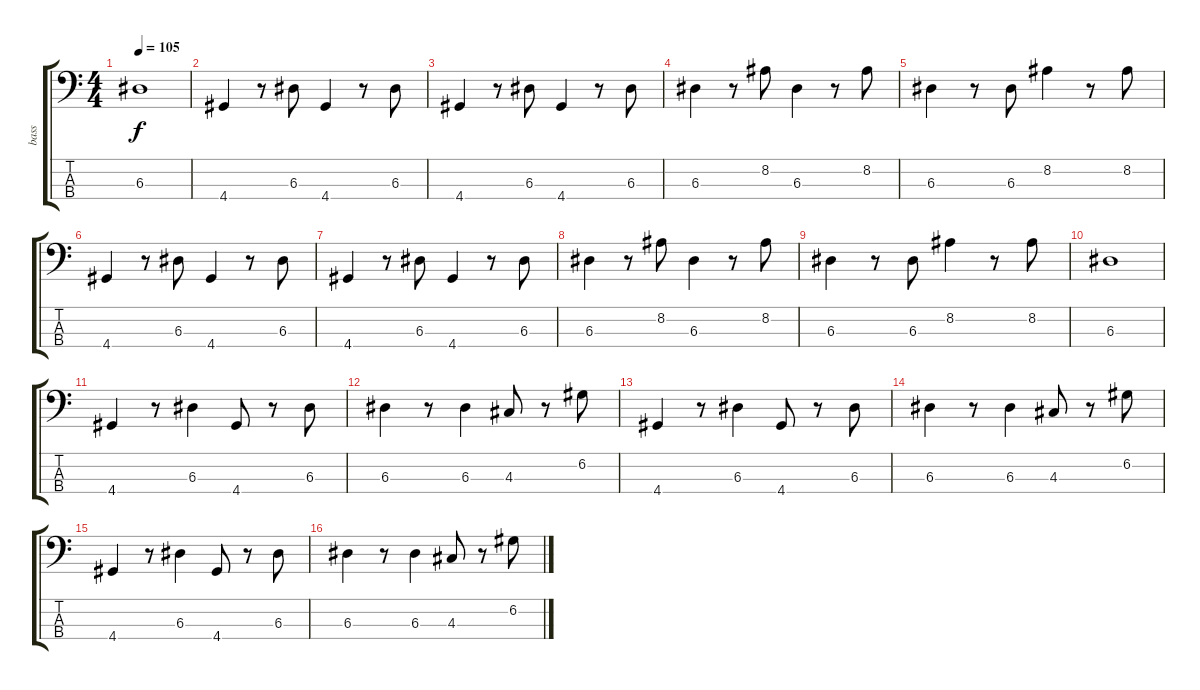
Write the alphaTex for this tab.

\track ("bass" "bass") {instrument electricbassfinger}
\staff {score tabs}
\tuning (G2 D2 A1 E1) {hide}
\ts (4 4)
\tempo 105
\clef f4
\ks c
6.3.1{dy f} |
4.4.4 r.8 6.3.8 4.4.4 r.8 6.3.8 |
4.4.4 r.8 6.3.8 4.4.4 r.8 6.3.8 |
6.3.4 r.8 8.2.8 6.3.4 r.8 8.2.8 |
6.3.4 r.8 6.3.8 8.2.4 r.8 8.2.8 |
4.4.4 r.8 6.3.8 4.4.4 r.8 6.3.8 |
4.4.4 r.8 6.3.8 4.4.4 r.8 6.3.8 |
6.3.4 r.8 8.2.8 6.3.4 r.8 8.2.8 |
6.3.4 r.8 6.3.8 8.2.4 r.8 8.2.8 |
6.3.1 |
4.4.4 r.8 6.3.4 4.4.8 r.8 6.3.8 |
6.3.4 r.8 6.3.4 4.3.8 r.8 6.2.8 |
4.4.4 r.8 6.3.4 4.4.8 r.8 6.3.8 |
6.3.4 r.8 6.3.4 4.3.8 r.8 6.2.8 |
4.4.4 r.8 6.3.4 4.4.8 r.8 6.3.8 |
6.3.4 r.8 6.3.4 4.3.8 r.8 6.2.8
